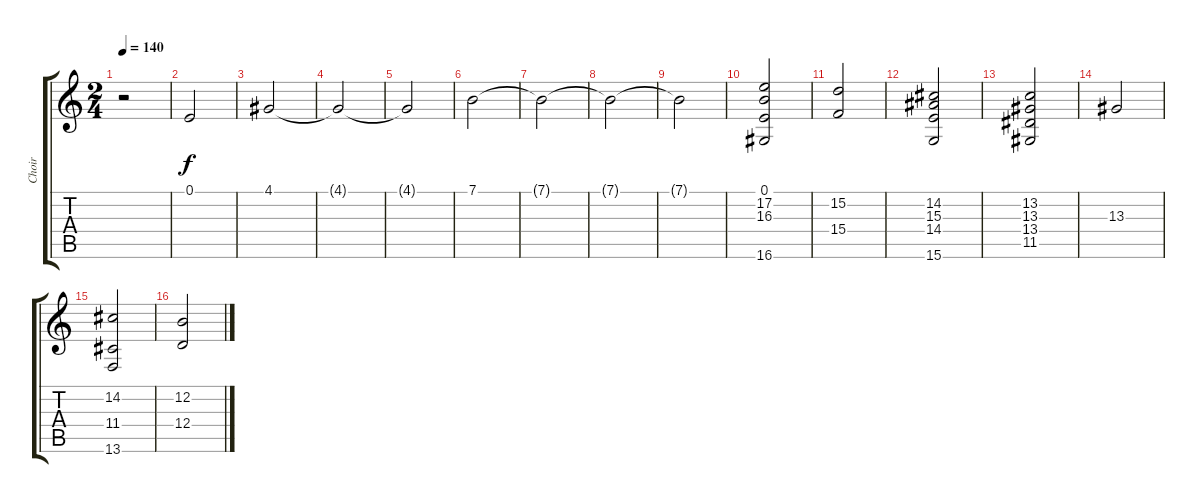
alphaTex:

\track ("Choir" "Choir") {instrument choiraahs}
\staff {score tabs}
\tuning (E4 B3 G3 D3 A2 E2) {hide}
\ts (2 4)
\tempo 140
\clef g2
\ks c
r.2{dy f} |
0.1.2 |
4.1.2 |
4.1{t}.2 |
4.1{t}.2 |
7.1.2 |
7.1{t}.2 |
7.1{t}.2 |
7.1{t}.2 |
(0.1 17.2 16.3 16.6).2 |
(15.2 15.4).2 |
(14.2 15.3 14.4 15.6).2 |
(13.2 13.3 13.4 11.5).2 |
13.3.2 |
(14.2 11.4 13.6).2 |
(12.2 12.4).2
